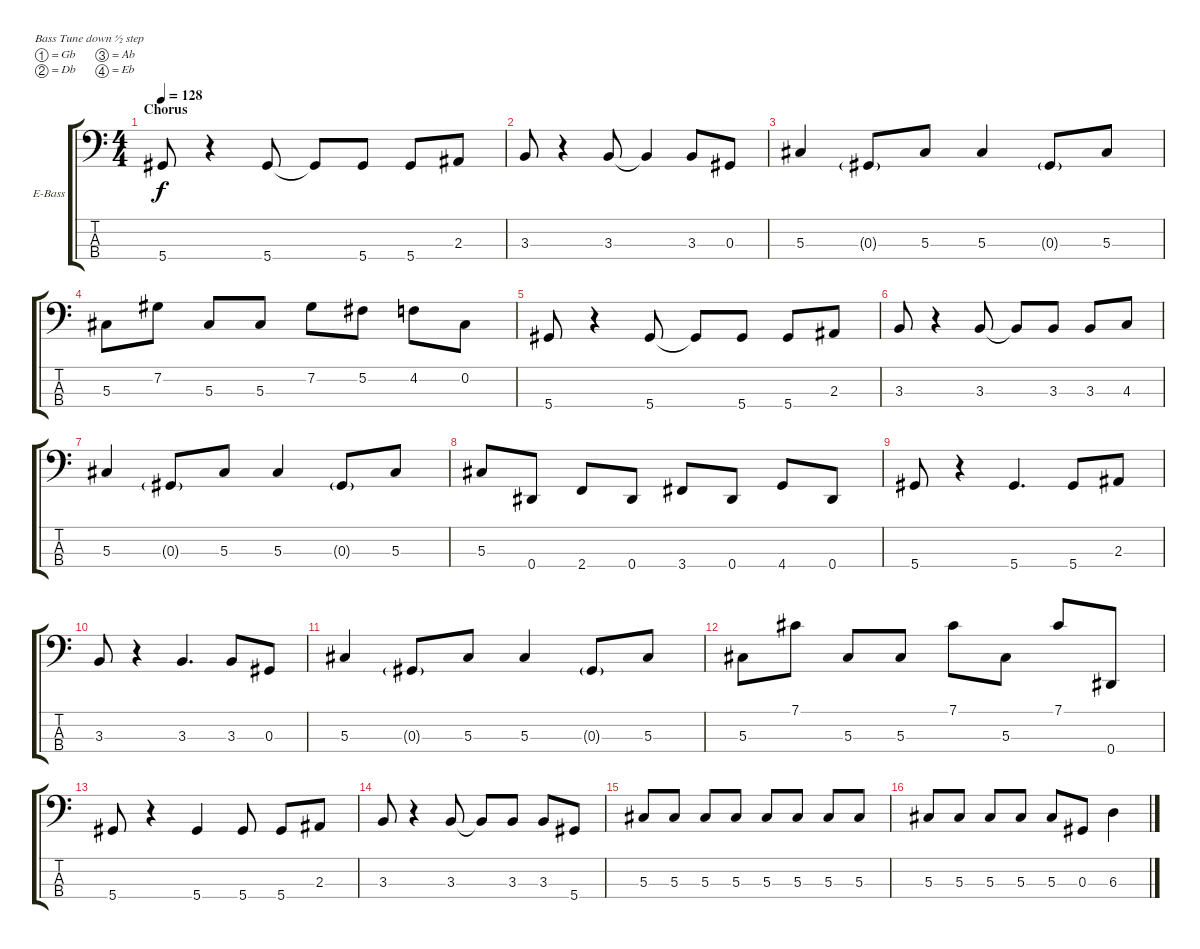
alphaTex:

\bracketExtendMode groupsimilarinstruments
\firstSystemTrackNameOrientation horizontal
\otherSystemsTrackNameOrientation horizontal
\track ("Bass (Duff)" "E-Bass") {instrument electricbasspick}
\staff {score tabs}
\tuning (Gb2 Db2 Ab1 Eb1)
\ts (4 4)
\section ("" "Chorus")
\tempo 128
\clef f4
\ks c
5.4.8{dy f} r.4 5.4.8 5.4{t}.8 5.4.8 5.4.8 2.3.8 |
3.3.8 r.4 3.3.8 3.3{t}.4 3.3.8 0.3.8 |
5.3.4 0.3{g}.8 5.3.8 5.3.4 0.3{g}.8 5.3.8 |
5.3.8 7.2.8 5.3.8 5.3.8 7.2.8 5.2.8 4.2.8 0.2.8 |
5.4.8 r.4 5.4.8 5.4{t}.8 5.4.8 5.4.8 2.3.8 |
3.3.8 r.4 3.3.8 3.3{t}.8 3.3.8 3.3.8 4.3.8 |
5.3.4 0.3{g}.8 5.3.8 5.3.4 0.3{g}.8 5.3.8 |
5.3.8 0.4.8 2.4.8 0.4.8 3.4.8 0.4.8 4.4.8 0.4.8 |
5.4.8 r.4 5.4.4{d} 5.4.8 2.3.8 |
3.3.8 r.4 3.3.4{d} 3.3.8 0.3.8 |
5.3.4 0.3{g}.8 5.3.8 5.3.4 0.3{g}.8 5.3.8 |
5.3.8 7.1.8 5.3.8 5.3.8 7.1.8 5.3.8 7.1.8 0.4.8 |
5.4.8 r.4 5.4.4 5.4.8 5.4.8 2.3.8 |
3.3.8 r.4 3.3.8 3.3{t}.8 3.3.8 3.3.8 5.4.8 |
5.3.8 5.3.8 5.3.8 5.3.8 5.3.8 5.3.8 5.3.8 5.3.8 |
5.3.8 5.3.8 5.3.8 5.3.8 5.3.8 0.3.8 6.3.4
